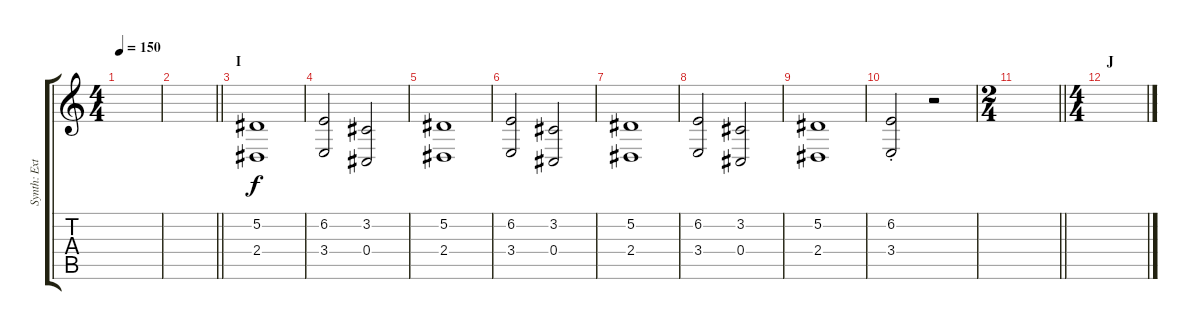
\track ("Synth: Extra" "Synth: Ext") {instrument pad4choir}
\staff {score tabs}
\tuning (Eb4 Bb3 Gb3 Db3 Ab2 Eb2) {hide}
\ts (4 4)
\tempo 150
\clef g2
\ks c
|
\barLineRight lightlight
|
\section ("" "I")
(5.2 2.4).1{dy f} |
(6.2 3.4).2 (3.2 0.4).2 |
(5.2 2.4).1 |
(6.2 3.4).2 (3.2 0.4).2 |
(5.2 2.4).1 |
(6.2 3.4).2 (3.2 0.4).2 |
(5.2 2.4).1 |
(6.2{st} 3.4{st}).2 r.2 |
\ts (2 4)
\barLineRight lightlight
|
\ts (4 4)
\section ("" "J")
